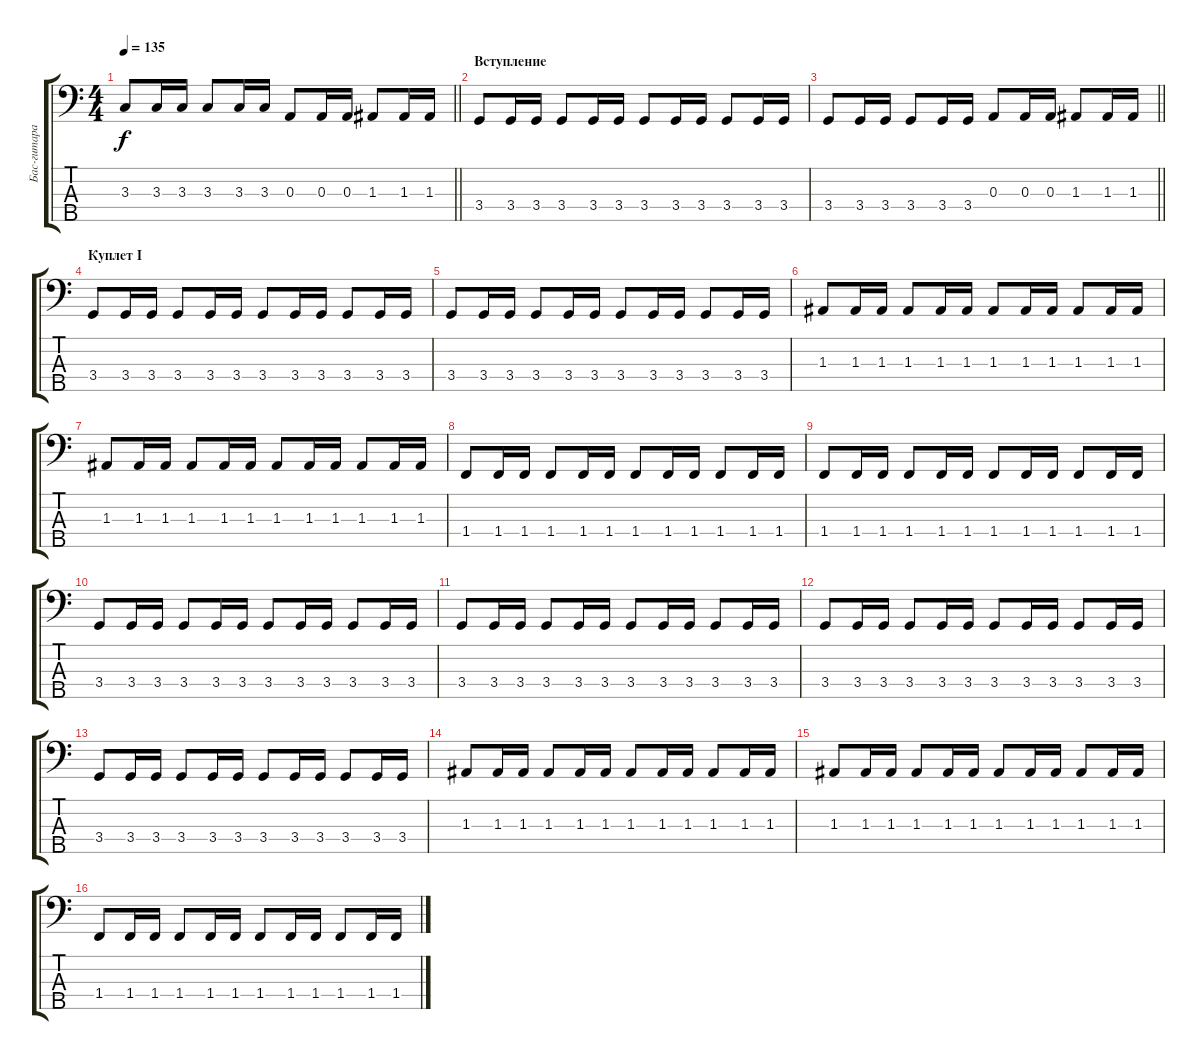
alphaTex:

\track ("Бас-гитара" "Бас-гитара") {instrument electricbassfinger}
\staff {score tabs}
\tuning (G2 D2 A1 E1 B0) {hide}
\ts (4 4)
\tempo 135
\clef f4
\barLineRight lightlight
\ks c
3.3.8{dy f} 3.3.16 3.3.16 3.3.8 3.3.16 3.3.16 0.3.8 0.3.16 0.3.16 1.3.8 1.3.16 1.3.16 |
\section ("" "Вступление")
3.4.8 3.4.16 3.4.16 3.4.8 3.4.16 3.4.16 3.4.8 3.4.16 3.4.16 3.4.8 3.4.16 3.4.16 |
\barLineRight lightlight
3.4.8 3.4.16 3.4.16 3.4.8 3.4.16 3.4.16 0.3.8 0.3.16 0.3.16 1.3.8 1.3.16 1.3.16 |
\section ("" "Куплет I")
3.4.8 3.4.16 3.4.16 3.4.8 3.4.16 3.4.16 3.4.8 3.4.16 3.4.16 3.4.8 3.4.16 3.4.16 |
3.4.8 3.4.16 3.4.16 3.4.8 3.4.16 3.4.16 3.4.8 3.4.16 3.4.16 3.4.8 3.4.16 3.4.16 |
1.3.8 1.3.16 1.3.16 1.3.8 1.3.16 1.3.16 1.3.8 1.3.16 1.3.16 1.3.8 1.3.16 1.3.16 |
1.3.8 1.3.16 1.3.16 1.3.8 1.3.16 1.3.16 1.3.8 1.3.16 1.3.16 1.3.8 1.3.16 1.3.16 |
1.4.8 1.4.16 1.4.16 1.4.8 1.4.16 1.4.16 1.4.8 1.4.16 1.4.16 1.4.8 1.4.16 1.4.16 |
1.4.8 1.4.16 1.4.16 1.4.8 1.4.16 1.4.16 1.4.8 1.4.16 1.4.16 1.4.8 1.4.16 1.4.16 |
3.4.8 3.4.16 3.4.16 3.4.8 3.4.16 3.4.16 3.4.8 3.4.16 3.4.16 3.4.8 3.4.16 3.4.16 |
3.4.8 3.4.16 3.4.16 3.4.8 3.4.16 3.4.16 3.4.8 3.4.16 3.4.16 3.4.8 3.4.16 3.4.16 |
3.4.8 3.4.16 3.4.16 3.4.8 3.4.16 3.4.16 3.4.8 3.4.16 3.4.16 3.4.8 3.4.16 3.4.16 |
3.4.8 3.4.16 3.4.16 3.4.8 3.4.16 3.4.16 3.4.8 3.4.16 3.4.16 3.4.8 3.4.16 3.4.16 |
1.3.8 1.3.16 1.3.16 1.3.8 1.3.16 1.3.16 1.3.8 1.3.16 1.3.16 1.3.8 1.3.16 1.3.16 |
1.3.8 1.3.16 1.3.16 1.3.8 1.3.16 1.3.16 1.3.8 1.3.16 1.3.16 1.3.8 1.3.16 1.3.16 |
1.4.8 1.4.16 1.4.16 1.4.8 1.4.16 1.4.16 1.4.8 1.4.16 1.4.16 1.4.8 1.4.16 1.4.16
